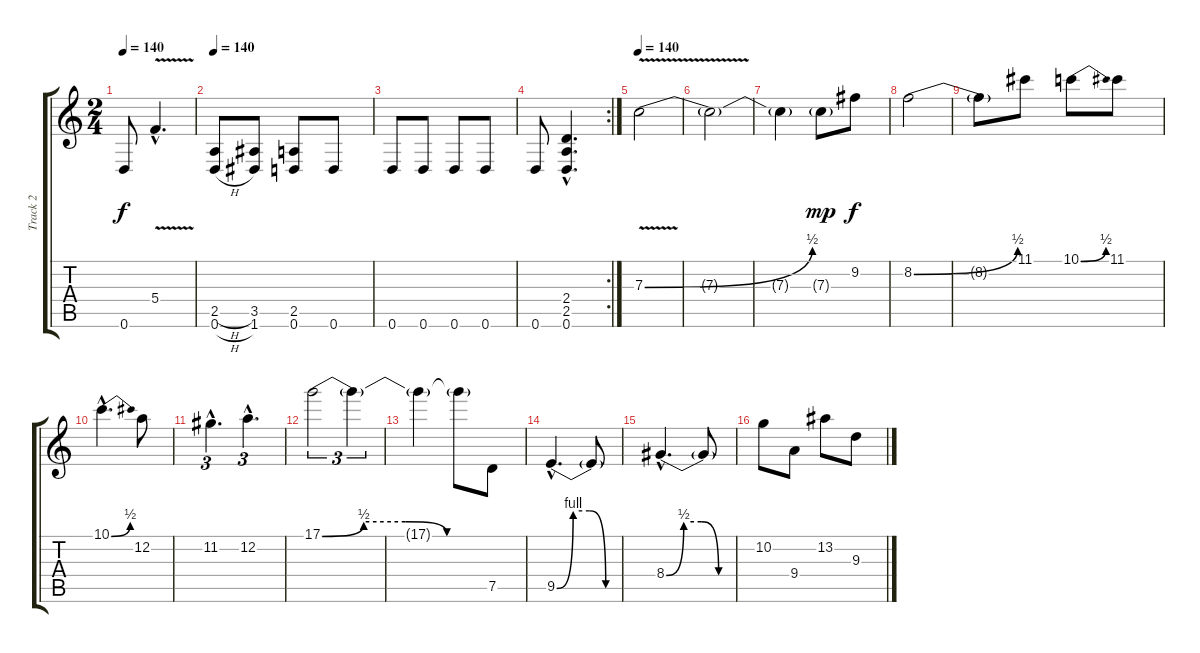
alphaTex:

\track ("Track 2" "Track 2") {instrument distortionguitar}
\staff {score tabs}
\tuning (D4 A3 F3 C3 G2 D2) {hide}
\ts (2 4)
\tempo 140
\clef g2
\ks c
0.6.8{dy f} 5.4{v hac}.4{d} |
\tempo 140
(2.5{h} 0.6{h}).8 (3.5 1.6).8 (2.5 0.6).8 0.6.8 |
0.6.8 0.6.8 0.6.8 0.6.8 |
\rc 2
0.6.8 (2.4{hac} 2.5{hac} 0.6{hac}).4{d} |
\tempo 140
7.3{be (bend 0 0 60 2) v}.2 |
7.3{t}.2 |
7.3{t}.4 7.3{g}.8{dy mp} 9.2.8{dy f} |
8.2{be (bend 0 0 60 2)}.2 |
8.2{t}.8 11.1.8 10.1{be (bend 0 0 60 2)}.8 11.1.8 |
10.1{be (bend 0 0 60 2) hac}.4{d} 12.2.8 |
11.2{hac}.4{d tu (3 2)} 12.2{hac}.4{d tu (3 2)} |
17.1{be (custom 0 0 15 2 30 2 45 0 60 0)}.2{tu (3 2)} 17.1{t}.4{tu (3 2)} |
17.1{t}.4 17.1{t}.8 7.5.8 |
9.5{be (custom 0 0 15 4 30 4 45 0 60 0) hac}.4{d} 9.5{t}.8 |
8.4{be (custom 0 0 15 2 30 2 45 0 60 0) hac}.4{d} 8.4{t}.8 |
10.2.8 9.4.8 13.2.8 9.3.8
